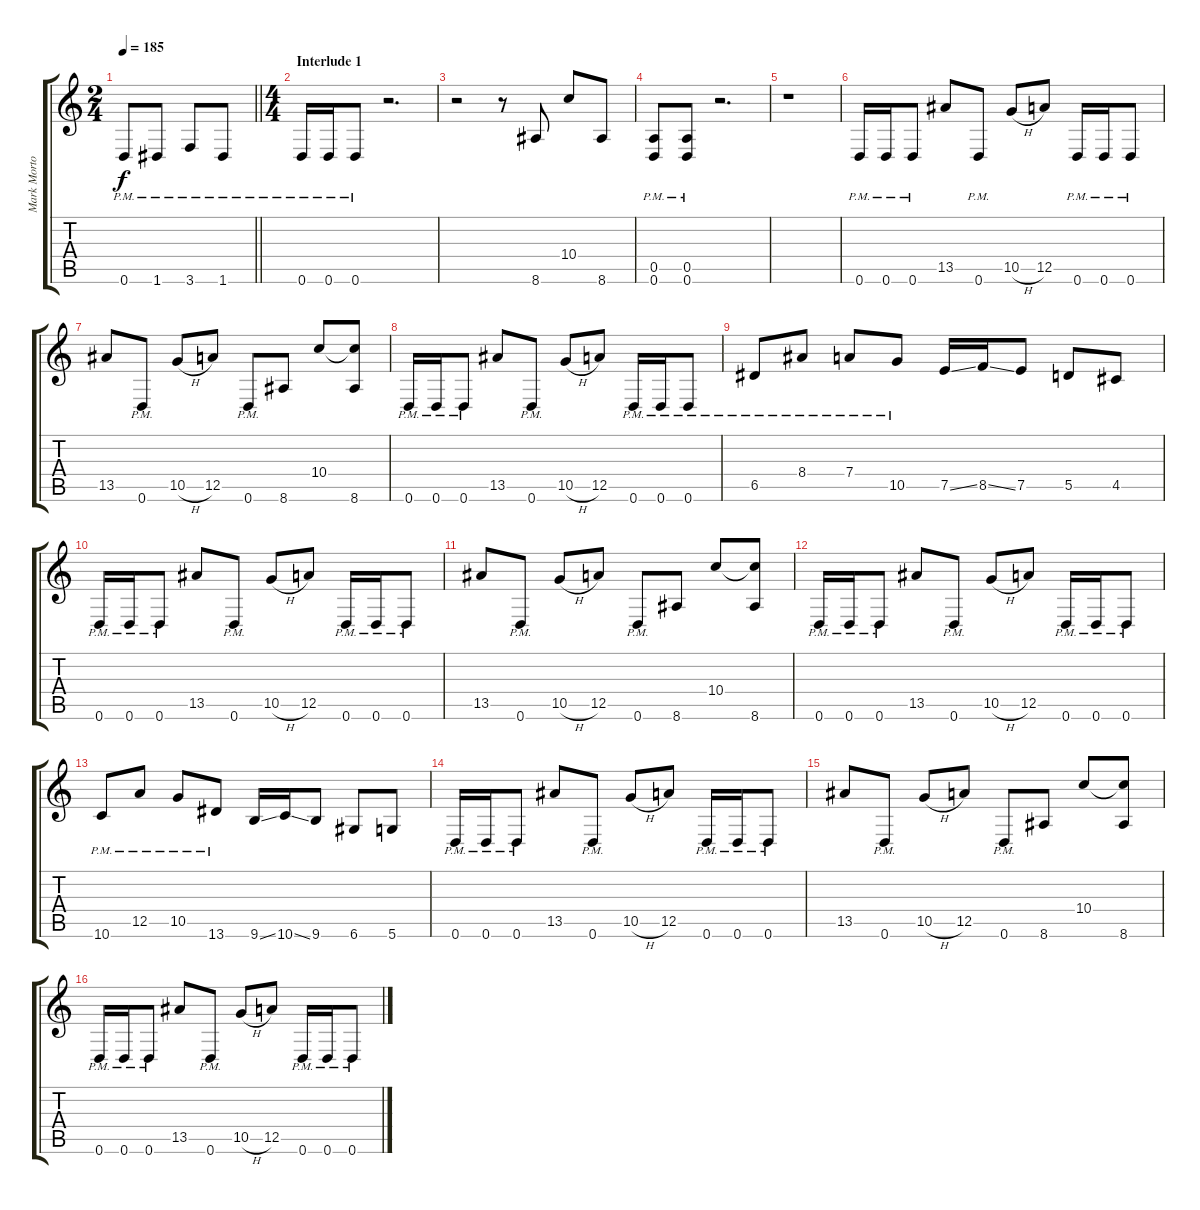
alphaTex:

\track ("Mark Morton - Rhythm" "Mark Morto") {instrument distortionguitar}
\staff {score tabs}
\tuning (E4 B3 G3 D3 A2 D2) {hide}
\ts (2 4)
\tempo 185
\clef g2
\barLineRight lightlight
\ks c
0.6{pm}.8{dy f} 1.6{pm}.8 3.6{pm}.8 1.6{pm}.8 |
\ts (4 4)
\section ("" "Interlude 1")
0.6{pm}.16 0.6{pm}.16 0.6{pm}.8 r.2{d} |
r.2 r.8 8.6.8 10.4.8 8.6.8 |
(0.5{pm} 0.6{pm}).8 (0.5{pm} 0.6{pm}).8 r.2{d} |
r.1 |
0.6{pm}.16 0.6{pm}.16 0.6{pm}.8 13.5.8 0.6{pm}.8 10.5{h}.8 12.5.8 0.6{pm}.16 0.6{pm}.16 0.6{pm}.8 |
13.5.8 0.6{pm}.8 10.5{h}.8 12.5.8 0.6{pm}.8 8.6.8 10.4.8 (10.4{t} 8.6).8 |
0.6{pm}.16 0.6{pm}.16 0.6{pm}.8 13.5.8 0.6{pm}.8 10.5{h}.8 12.5.8 0.6{pm}.16 0.6{pm}.16 0.6{pm}.8 |
6.5{pm}.8 8.4{pm}.8 7.4{pm}.8 10.5{pm}.8 7.5{ss}.16 8.5{ss}.16 7.5.8 5.5.8 4.5.8 |
0.6{pm}.16 0.6{pm}.16 0.6{pm}.8 13.5.8 0.6{pm}.8 10.5{h}.8 12.5.8 0.6{pm}.16 0.6{pm}.16 0.6{pm}.8 |
13.5.8 0.6{pm}.8 10.5{h}.8 12.5.8 0.6{pm}.8 8.6.8 10.4.8 (10.4{t} 8.6).8 |
0.6{pm}.16 0.6{pm}.16 0.6{pm}.8 13.5.8 0.6{pm}.8 10.5{h}.8 12.5.8 0.6{pm}.16 0.6{pm}.16 0.6{pm}.8 |
10.6{pm}.8 12.5{pm}.8 10.5{pm}.8 13.6{pm}.8 9.6{ss}.16 10.6{ss}.16 9.6.8 6.6.8 5.6.8 |
0.6{pm}.16 0.6{pm}.16 0.6{pm}.8 13.5.8 0.6{pm}.8 10.5{h}.8 12.5.8 0.6{pm}.16 0.6{pm}.16 0.6{pm}.8 |
13.5.8 0.6{pm}.8 10.5{h}.8 12.5.8 0.6{pm}.8 8.6.8 10.4.8 (10.4{t} 8.6).8 |
0.6{pm}.16 0.6{pm}.16 0.6{pm}.8 13.5.8 0.6{pm}.8 10.5{h}.8 12.5.8 0.6{pm}.16 0.6{pm}.16 0.6{pm}.8
